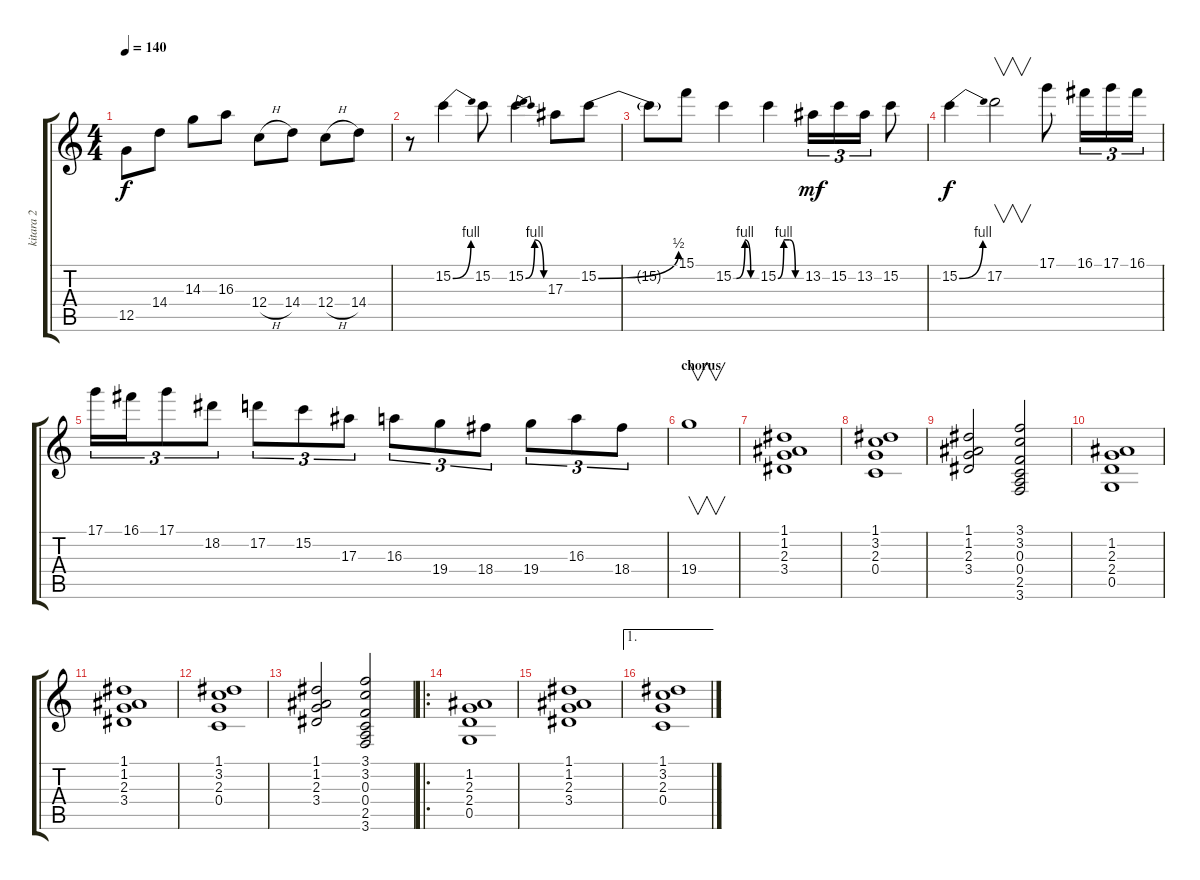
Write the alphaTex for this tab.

\track ("kitara 2" "kitara 2") {instrument distortionguitar}
\staff {score tabs}
\tuning (D4 A3 F3 C3 G2 D2) {hide}
\ts (4 4)
\tempo 140
\clef g2
\ks c
12.5.8{dy f} 14.4.8 14.3.8 16.3.8 12.4{h}.8 14.4.8 12.4{h}.8 14.4.8 |
r.8 15.2{be (bend 0 0 60 4)}.4 15.2.8 15.2{be (bendrelease 0 0 30 4 30 4 60 0)}.4 17.3.8 15.2{be (bend 0 0 60 2)}.8 |
15.2{t}.8 15.1.8 15.2{be (custom 0 0 8 0 30 4 45 0 60 0)}.4 15.2{be (custom 0 0 15 4 30 4 45 0 60 0)}.4 13.2.16{tu (3 2) dy mf} 15.2.16{tu (3 2)} 13.2.16{tu (3 2)} 15.2.8 |
15.2{be (bend 0 0 60 4)}.4{dy f} 17.2.2{v} 17.1.8 16.1.16{tu (3 2)} 17.1.16{tu (3 2)} 16.1.16{tu (3 2)} |
17.1.16{tu (3 2)} 16.1.16{tu (3 2)} 17.1.8{tu (3 2)} 18.2.8{tu (3 2)} 17.2.8{tu (3 2)} 15.2.8{tu (3 2)} 17.3.8{tu (3 2)} 16.3.8{tu (3 2)} 19.4.8{tu (3 2)} 18.4.8{tu (3 2)} 19.4.8{tu (3 2)} 16.3.8{tu (3 2)} 18.4.8{tu (3 2)} |
\section ("" "chorus")
19.4.1{v volume 6} |
(1.1 1.2 2.3 3.4).1{volume 8 instrument distortionguitar} |
(1.1 3.2 2.3 0.4).1 |
(1.1 1.2 2.3 3.4).2 (3.1 3.2 0.3 0.4 2.5 3.6).2 |
(1.2 2.3 2.4 0.5).1 |
(1.1 1.2 2.3 3.4).1 |
(1.1 3.2 2.3 0.4).1 |
(1.1 1.2 2.3 3.4).2 (3.1 3.2 0.3 0.4 2.5 3.6).2 |
\ro
(1.2 2.3 2.4 0.5).1{volume 8 balance 8} |
(1.1 1.2 2.3 3.4).1 |
\ae 1
(1.1 3.2 2.3 0.4).1
